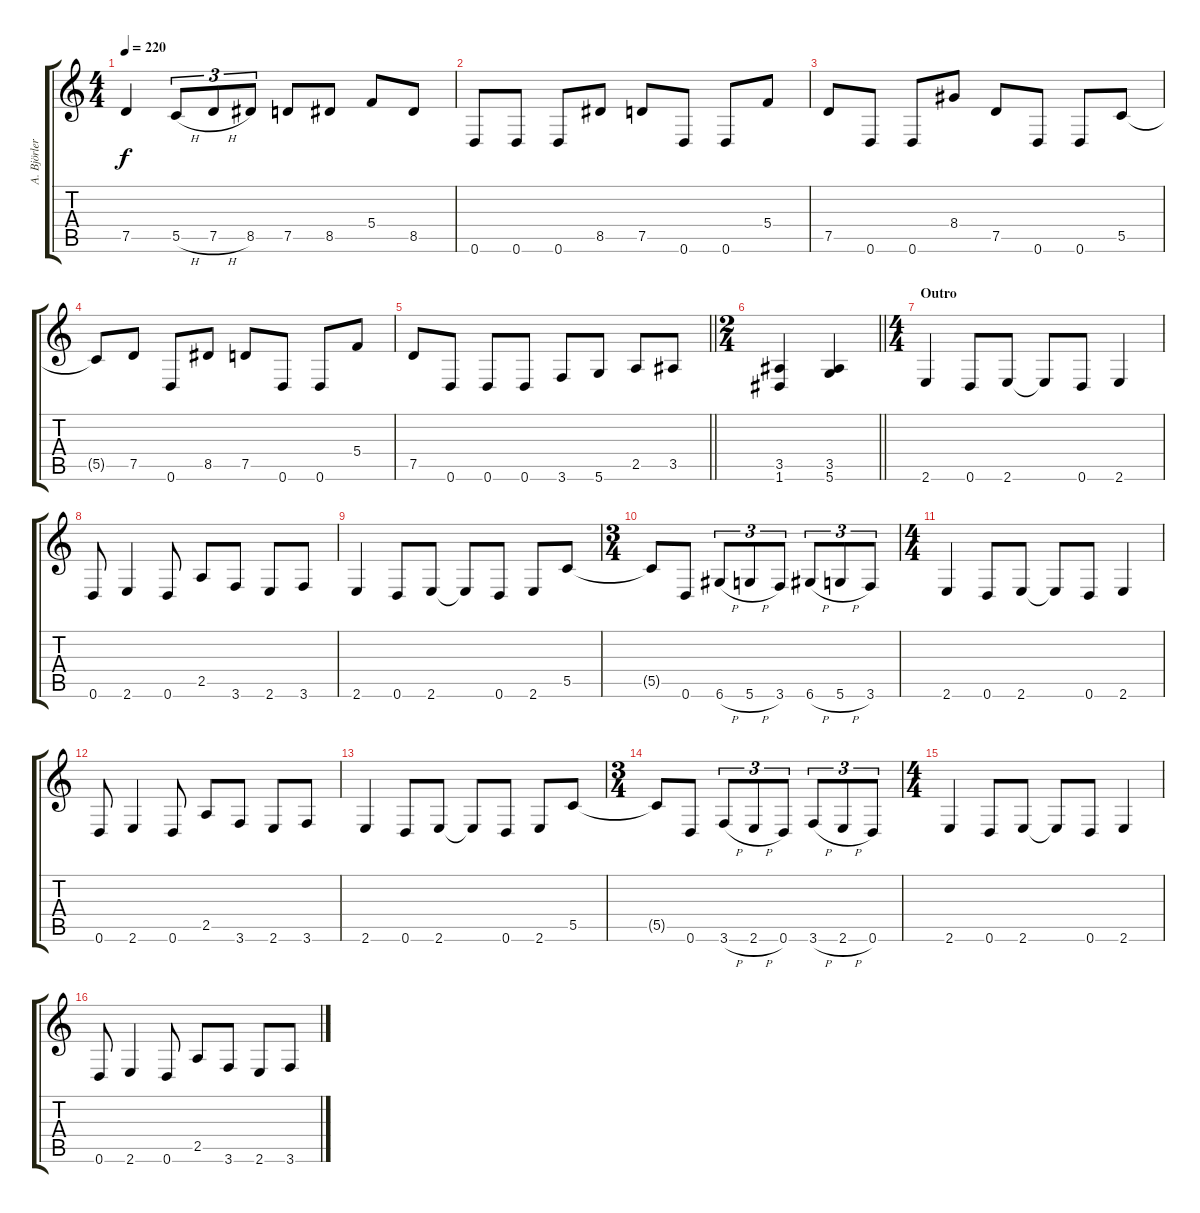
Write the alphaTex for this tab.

\track ("A. Björler" "A. Björler") {instrument distortionguitar}
\staff {score tabs}
\tuning (D4 A3 F3 C3 G2 D2) {hide}
\ts (4 4)
\tempo 220
\clef g2
\ks c
7.5.4{dy f} 5.5{h}.8{tu (3 2)} 7.5{h}.8{tu (3 2)} 8.5.8{tu (3 2)} 7.5.8 8.5.8 5.4.8 8.5.8 |
0.6.8 0.6.8 0.6.8 8.5.8 7.5.8 0.6.8 0.6.8 5.4.8 |
7.5.8 0.6.8 0.6.8 8.4.8 7.5.8 0.6.8 0.6.8 5.5.8 |
5.5{t}.8 7.5.8 0.6.8 8.5.8 7.5.8 0.6.8 0.6.8 5.4.8 |
\barLineRight lightlight
7.5.8 0.6.8 0.6.8 0.6.8 3.6.8 5.6.8 2.5.8 3.5.8 |
\ts (2 4)
\barLineRight lightlight
(3.5 1.6).4 (3.5 5.6).4 |
\ts (4 4)
\section ("" "Outro")
2.6.4 0.6.8 2.6.8 2.6{t}.8 0.6.8 2.6.4 |
0.6.8 2.6.4 0.6.8 2.5.8 3.6.8 2.6.8 3.6.8 |
2.6.4 0.6.8 2.6.8 2.6{t}.8 0.6.8 2.6.8 5.5.8 |
\ts (3 4)
5.5{t}.8 0.6.8 6.6{h}.8{tu (3 2)} 5.6{h}.8{tu (3 2)} 3.6.8{tu (3 2)} 6.6{h}.8{tu (3 2)} 5.6{h}.8{tu (3 2)} 3.6.8{tu (3 2)} |
\ts (4 4)
2.6.4 0.6.8 2.6.8 2.6{t}.8 0.6.8 2.6.4 |
0.6.8 2.6.4 0.6.8 2.5.8 3.6.8 2.6.8 3.6.8 |
2.6.4 0.6.8 2.6.8 2.6{t}.8 0.6.8 2.6.8 5.5.8 |
\ts (3 4)
5.5{t}.8 0.6.8 3.6{h}.8{tu (3 2)} 2.6{h}.8{tu (3 2)} 0.6.8{tu (3 2)} 3.6{h}.8{tu (3 2)} 2.6{h}.8{tu (3 2)} 0.6.8{tu (3 2)} |
\ts (4 4)
2.6.4 0.6.8 2.6.8 2.6{t}.8 0.6.8 2.6.4 |
0.6.8 2.6.4 0.6.8 2.5.8 3.6.8 2.6.8 3.6.8
